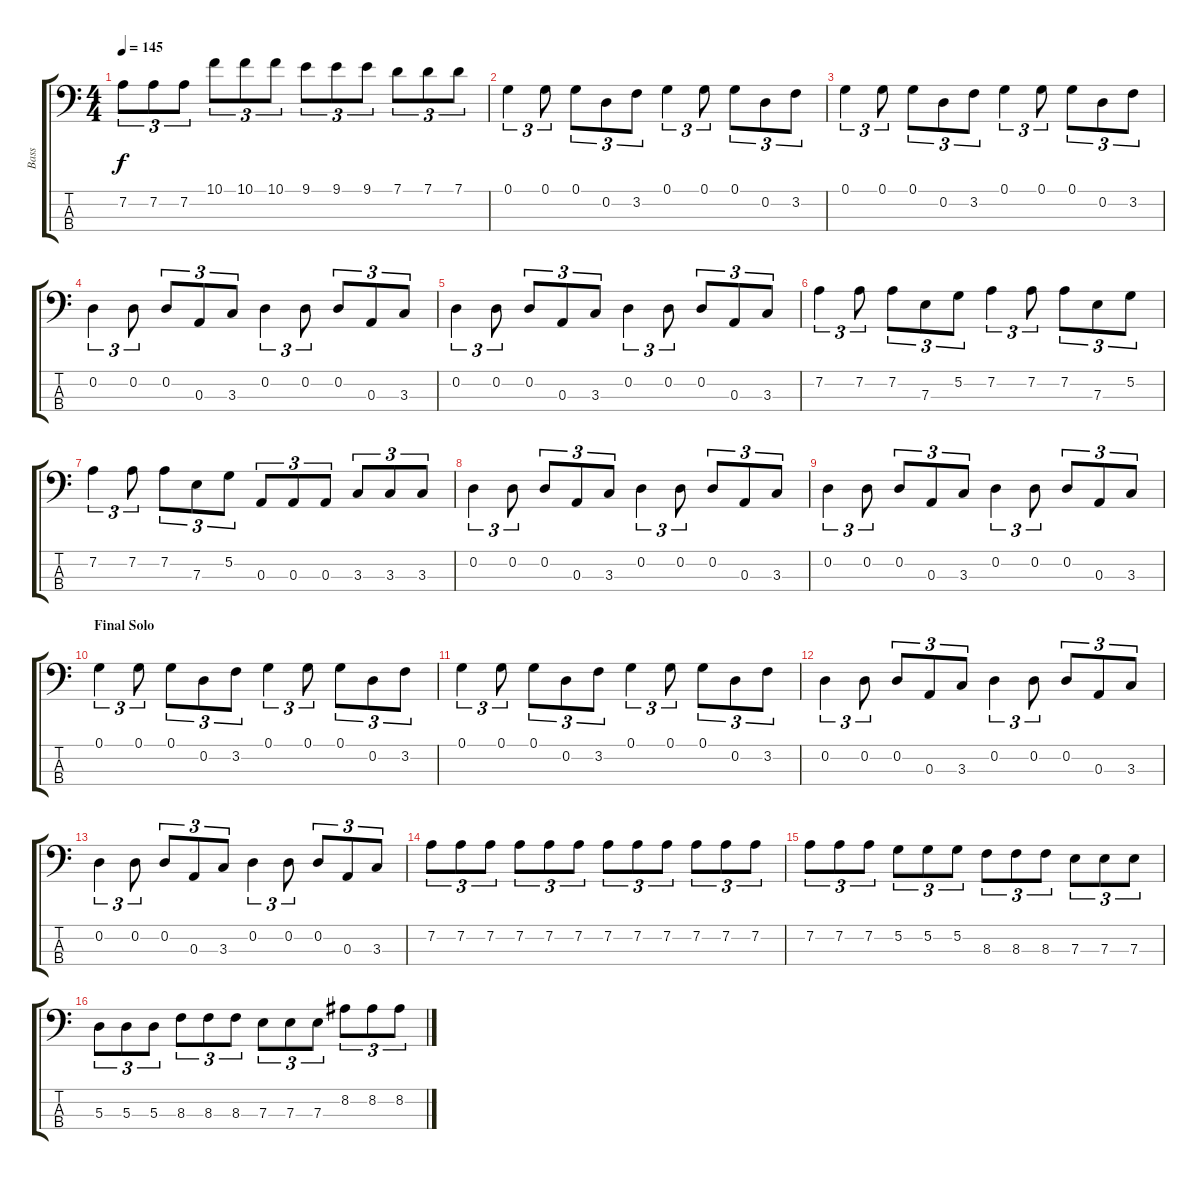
\track ("Bass" "Bass") {instrument electricbassfinger}
\staff {score tabs}
\tuning (G2 D2 A1 E1) {hide}
\ts (4 4)
\tempo 145
\clef f4
\ks c
7.2.8{tu (3 2) dy f} 7.2.8{tu (3 2)} 7.2.8{tu (3 2)} 10.1.8{tu (3 2)} 10.1.8{tu (3 2)} 10.1.8{tu (3 2)} 9.1.8{tu (3 2)} 9.1.8{tu (3 2)} 9.1.8{tu (3 2)} 7.1.8{tu (3 2)} 7.1.8{tu (3 2)} 7.1.8{tu (3 2)} |
0.1.4{tu (3 2)} 0.1.8{tu (3 2)} 0.1.8{tu (3 2)} 0.2.8{tu (3 2)} 3.2.8{tu (3 2)} 0.1.4{tu (3 2)} 0.1.8{tu (3 2)} 0.1.8{tu (3 2)} 0.2.8{tu (3 2)} 3.2.8{tu (3 2)} |
0.1.4{tu (3 2)} 0.1.8{tu (3 2)} 0.1.8{tu (3 2)} 0.2.8{tu (3 2)} 3.2.8{tu (3 2)} 0.1.4{tu (3 2)} 0.1.8{tu (3 2)} 0.1.8{tu (3 2)} 0.2.8{tu (3 2)} 3.2.8{tu (3 2)} |
0.2.4{tu (3 2)} 0.2.8{tu (3 2)} 0.2.8{tu (3 2)} 0.3.8{tu (3 2)} 3.3.8{tu (3 2)} 0.2.4{tu (3 2)} 0.2.8{tu (3 2)} 0.2.8{tu (3 2)} 0.3.8{tu (3 2)} 3.3.8{tu (3 2)} |
0.2.4{tu (3 2)} 0.2.8{tu (3 2)} 0.2.8{tu (3 2)} 0.3.8{tu (3 2)} 3.3.8{tu (3 2)} 0.2.4{tu (3 2)} 0.2.8{tu (3 2)} 0.2.8{tu (3 2)} 0.3.8{tu (3 2)} 3.3.8{tu (3 2)} |
7.2.4{tu (3 2)} 7.2.8{tu (3 2)} 7.2.8{tu (3 2)} 7.3.8{tu (3 2)} 5.2.8{tu (3 2)} 7.2.4{tu (3 2)} 7.2.8{tu (3 2)} 7.2.8{tu (3 2)} 7.3.8{tu (3 2)} 5.2.8{tu (3 2)} |
7.2.4{tu (3 2)} 7.2.8{tu (3 2)} 7.2.8{tu (3 2)} 7.3.8{tu (3 2)} 5.2.8{tu (3 2)} 0.3.8{tu (3 2)} 0.3.8{tu (3 2)} 0.3.8{tu (3 2)} 3.3.8{tu (3 2)} 3.3.8{tu (3 2)} 3.3.8{tu (3 2)} |
0.2.4{tu (3 2)} 0.2.8{tu (3 2)} 0.2.8{tu (3 2)} 0.3.8{tu (3 2)} 3.3.8{tu (3 2)} 0.2.4{tu (3 2)} 0.2.8{tu (3 2)} 0.2.8{tu (3 2)} 0.3.8{tu (3 2)} 3.3.8{tu (3 2)} |
0.2.4{tu (3 2)} 0.2.8{tu (3 2)} 0.2.8{tu (3 2)} 0.3.8{tu (3 2)} 3.3.8{tu (3 2)} 0.2.4{tu (3 2)} 0.2.8{tu (3 2)} 0.2.8{tu (3 2)} 0.3.8{tu (3 2)} 3.3.8{tu (3 2)} |
\section ("" "Final Solo")
0.1.4{tu (3 2)} 0.1.8{tu (3 2)} 0.1.8{tu (3 2)} 0.2.8{tu (3 2)} 3.2.8{tu (3 2)} 0.1.4{tu (3 2)} 0.1.8{tu (3 2)} 0.1.8{tu (3 2)} 0.2.8{tu (3 2)} 3.2.8{tu (3 2)} |
0.1.4{tu (3 2)} 0.1.8{tu (3 2)} 0.1.8{tu (3 2)} 0.2.8{tu (3 2)} 3.2.8{tu (3 2)} 0.1.4{tu (3 2)} 0.1.8{tu (3 2)} 0.1.8{tu (3 2)} 0.2.8{tu (3 2)} 3.2.8{tu (3 2)} |
0.2.4{tu (3 2)} 0.2.8{tu (3 2)} 0.2.8{tu (3 2)} 0.3.8{tu (3 2)} 3.3.8{tu (3 2)} 0.2.4{tu (3 2)} 0.2.8{tu (3 2)} 0.2.8{tu (3 2)} 0.3.8{tu (3 2)} 3.3.8{tu (3 2)} |
0.2.4{tu (3 2)} 0.2.8{tu (3 2)} 0.2.8{tu (3 2)} 0.3.8{tu (3 2)} 3.3.8{tu (3 2)} 0.2.4{tu (3 2)} 0.2.8{tu (3 2)} 0.2.8{tu (3 2)} 0.3.8{tu (3 2)} 3.3.8{tu (3 2)} |
7.2.8{tu (3 2)} 7.2.8{tu (3 2)} 7.2.8{tu (3 2)} 7.2.8{tu (3 2)} 7.2.8{tu (3 2)} 7.2.8{tu (3 2)} 7.2.8{tu (3 2)} 7.2.8{tu (3 2)} 7.2.8{tu (3 2)} 7.2.8{tu (3 2)} 7.2.8{tu (3 2)} 7.2.8{tu (3 2)} |
7.2.8{tu (3 2)} 7.2.8{tu (3 2)} 7.2.8{tu (3 2)} 5.2.8{tu (3 2)} 5.2.8{tu (3 2)} 5.2.8{tu (3 2)} 8.3.8{tu (3 2)} 8.3.8{tu (3 2)} 8.3.8{tu (3 2)} 7.3.8{tu (3 2)} 7.3.8{tu (3 2)} 7.3.8{tu (3 2)} |
5.3.8{tu (3 2)} 5.3.8{tu (3 2)} 5.3.8{tu (3 2)} 8.3.8{tu (3 2)} 8.3.8{tu (3 2)} 8.3.8{tu (3 2)} 7.3.8{tu (3 2)} 7.3.8{tu (3 2)} 7.3.8{tu (3 2)} 8.2.8{tu (3 2)} 8.2.8{tu (3 2)} 8.2.8{tu (3 2)}
